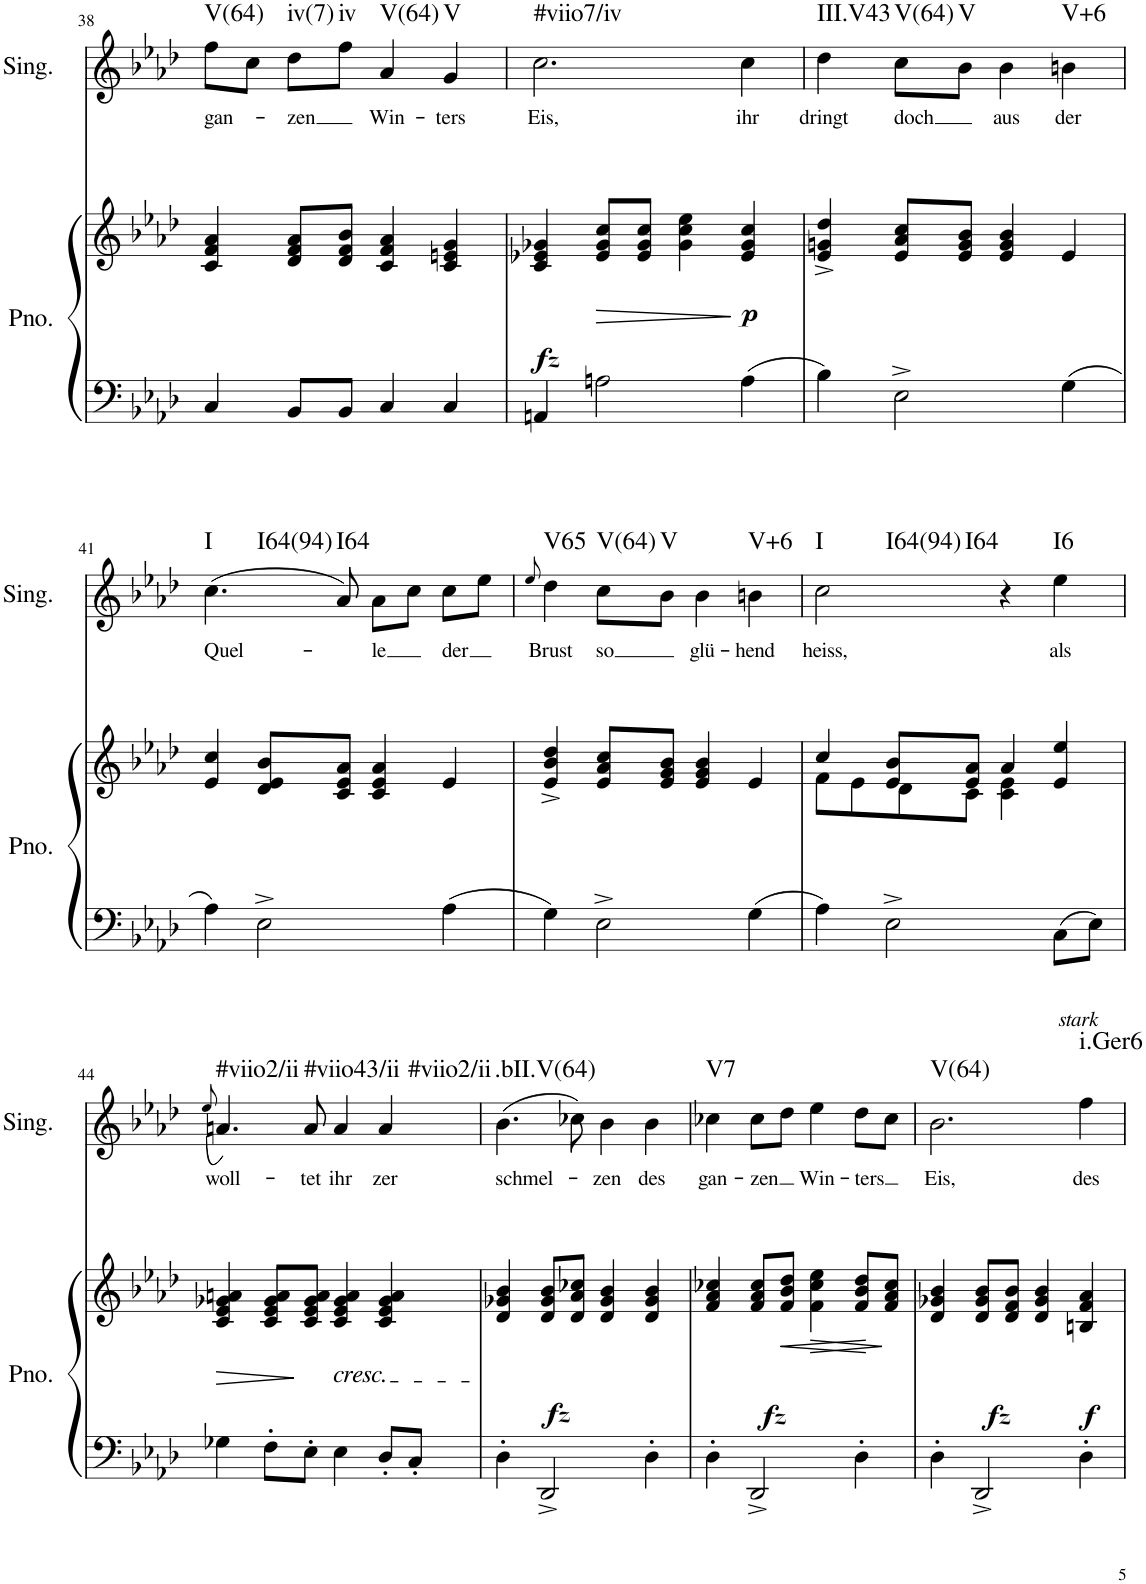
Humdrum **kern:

**kern	**kern	**dynam	**kern	**text	**harte
*part2	*part2	*part2	*part1	*part1	*part1
*staff3	*staff2	*staff2/3	*staff1	*staff1	*
*I"Pianoforte	*	*	*I"Singstimme	*	*
*I'Pno.	*	*	*I'Sing.	*	*
!!LO:PB:g=z
*clefF4	*clefG2	*	*clefG2	*	*
*k[b-e-a-d-]	*k[b-e-a-d-]	*	*k[b-e-a-d-]	*	*
*M2/2	*M2/2	*	*M2/2	*	*
*met(c|)	*met(c|)	*	*met(c|)	*	*
=38	=38	=38	=38	=38	=38
!	!	!	!	!LO:LY:b	!LO:H:kt=V(64)
4C/	4c/ 4f/ 4a-/	.	8ff\L	gan-	N
.	.	.	8cc\J	.	.
!	!	!	!	!LO:LY:b	!LO:H:kt=iv(7)
8BB-/L	8d-/ 8f/ 8a-/L	.	8dd-\L	-zen	N
!	!	!	!	!	!LO:H:kt=iv
8BB-/J	8d-/ 8f/ 8b-/J	.	8ff\J	.	N
!	!	!	!	!LO:LY:b	!LO:H:kt=V(64)
4C/	4c/ 4f/ 4a-/	.	4a-/	Win-	N
!	!	!	!	!LO:LY:b	!LO:H:kt=V
4C/	4c/ 4en/ 4g/	.	4g/	-ters	N
=39	=39	=39	=39	=39	=39
!	!	!LO:DY:a=2	!	!LO:LY:b	!LO:H:kt=#viio7/iv
4AAn/	4c/ 4e-X/ 4g-X/	fz	2.cc\	Eis,	N
!	!	!LO:HP:b	!	!	!
2An\	8e-/ 8g-/ 8cc/L	>	.	.	.
.	8e-/ 8g-/ 8cc/J	.	.	.	.
.	4g-\ 4cc\ 4ee-\	.	.	.	.
!	!	!LO:DY:n=1:b	!	!LO:LY:b	!
4A\	4e-/ 4g-/ 4cc/	] p	4cc\	ihr	.
=40	=40	=40	=40	=40	=40
!	!	!	!	!LO:LY:b	!LO:H:kt=III.V43
4B-\	4e-/^ 4gn/^ 4dd-/^	.	4dd-\	dringt	N
!	!	!	!	!LO:LY:b	!LO:H:kt=V(64)
2E-^\	8e-/ 8a-/ 8cc/L	.	8cc\L	doch	N
!	!	!	!	!	!LO:H:kt=V
.	8e-/ 8g/ 8b-/J	.	8b-\J	.	N
!	!	!	!	!LO:LY:b	!
.	4e-/ 4g/ 4b-/	.	4b-\	aus	.
!	!	!	!	!LO:LY:b	!LO:H:kt=V+6
4G\	4e-/	.	4bn\	der	N
!!LO:LB:g=z
=41	=41	=41	=41	=41	=41
!	!	!	!	!LO:LY:b	!LO:H:n=1:kt=I
!	!	!	!	!	!LO:H:n=2:kt=I64(94)
4A-\	4e-/ 4cc/	.	(4.cc\	Quel-	N N
2E-^\	8d-/ 8e-/ 8b-/L	.	.	.	.
!	!	!	!	!	!LO:H:kt=I64
.	8c/ 8e-/ 8a-/J	.	8a-/)	.	N
!	!	!	!	!LO:LY:b	!
.	4c/ 4e-/ 4a-/	.	8a-\L	-le	.
.	.	.	8cc\J	.	.
!	!	!	!	!LO:LY:b	!
4A-\	4e-/	.	8cc\L	der	.
.	.	.	8ee-\J	.	.
=42	=42	=42	=42	=42	=42
.	.	.	8qee-/	.	.
!	!	!	!	!LO:LY:b	!LO:H:kt=V65
4G\	4e-/^ 4b-/^ 4dd-/^	.	4dd-\	Brust	N
!	!	!	!	!LO:LY:b	!LO:H:kt=V(64)
2E-^\	8e-/ 8a-/ 8cc/L	.	8cc\L	so	N
!	!	!	!	!	!LO:H:kt=V
.	8e-/ 8g/ 8b-/J	.	8b-\J	.	N
!	!	!	!	!LO:LY:b	!
.	4e-/ 4g/ 4b-/	.	4b-\	glü-	.
!	!	!	!	!LO:LY:b	!LO:H:kt=V+6
4G\	4e-/	.	4bn\	-hend	N
=43	=43	=43	=43	=43	=43
*	*^	*	*	*	*
!	!	!	!	!	!LO:LY:b	!LO:H:n=1:kt=I
!	!	!	!	!	!	!LO:H:n=2:kt=I64(94)
!	!	!	!	!	!	!LO:H:n=3:kt=I64
4A-\	4cc/	8f\L	.	2cc\	heiss,	N N N
.	.	8e-\	.	.	.	.
2E-^\	8e-/ 8b-/L	8d-\	.	.	.	.
.	8e-/ 8a-/J	8c\J	.	.	.	.
.	4a-/	4c\ 4e-\	.	4r	.	.
!	!	!	!	!	!LO:LY:b	!LO:H:kt=I6
8C\L	4ee-/	4e-/	.	4ee-\	als	N
8E-\J	.	.	.	.	.	.
*	*v	*v	*	*	*	*
!!LO:LB:g=z
=44	=44	=44	=44	=44	=44
.	.	.	(8qee-/	.	.
!	!	!LO:HP:b	!	!LO:LY:b	!LO:H:kt=#viio2/ii
4G-X\	4c/ 4e-/ 4g-X/ 4an/	>	4.an/)	woll-	N
8F'\L	8c/ 8e-/ 8g-/ 8a/L	.	.	.	.
!	!	!	!	!LO:LY:b	!LO:H:kt=#viio43/ii
8E-'\J	8c/ 8e-/ 8g-/ 8a/J	]	8a/	-tet	N
!	!LO:TX:b:i:t=cresc.	!	!	!	!
!	!	!	!	!LO:LY:b	!
4E-\	4c/ 4e-/ 4g-/ 4a/	.	4a/	ihr	.
!	!	!	!	!LO:LY:b	!LO:H:kt=#viio2/ii
8D-'/L	4c/ 4e-/ 4g-/ 4a/	.	4a/	zer	N
8C'/J	.	.	.	.	.
=45	=45	=45	=45	=45	=45
!	!	!	!	!LO:LY:b	!LO:H:kt=.bII.V(64)
4D-'\	4d-/ 4g-X/ 4b-/	.	(4.b-\	schmel-	N
!	!	!LO:DY:a=2	!	!	!
2DD-^/	8d-/ 8g-/ 8b-/L	fz	.	.	.
.	8d-/ 8a-/ 8cc-X/J	.	8cc-X\)	.	.
!	!	!	!	!LO:LY:b	!
.	4d-/ 4g-/ 4b-/	.	4b-\	-zen	.
!	!	!	!	!LO:LY:b	!
4D-'\	4d-/ 4g-/ 4b-/	.	4b-\	des	.
=46	=46	=46	=46	=46	=46
!	!	!	!	!LO:LY:b	!LO:H:kt=V7
4D-'\	4f/ 4a-/ 4cc-X/	.	4cc-X\	gan-	N
!	!	!LO:DY:a=2	!	!LO:LY:b	!
2DD-^/	8f/ 8a-/ 8cc-/L	fz	8cc-\L	-zen	.
!	!	!LO:HP:b	!	!	!
.	8f/ 8b-/ 8dd-/J	<	8dd-\J	.	.
!	!	!LO:HP:n=1:b	!	!LO:LY:b	!
.	4f\ 4cc-\ 4ee-\	[ >	4ee-\	Win-	.
!	!	!	!	!LO:LY:b	!
4D-'\	8f/ 8b-/ 8dd-/L	]	8dd-\L	-ters	.
.	8f/ 8a-/ 8cc-/J	.	8cc-\J	.	.
=47	=47	=47	=47	=47	=47
!	!	!	!	!LO:LY:b	!LO:H:kt=V(64)
4D-'\	4d-/ 4g-X/ 4b-/	.	2.b-\	Eis,	N
!	!	!LO:DY:a=2	!	!	!
2DD-^/	8d-/ 8g-/ 8b-/L	fz	.	.	.
.	8d-/ 8f/ 8b-/J	.	.	.	.
.	4d-/ 4g-/ 4b-/	.	.	.	.
!	!	!	!LO:TX:a:i:t=stark	!	!
!	!	!LO:DY:a=2	!	!LO:LY:b	!LO:H:kt=i.Ger6
4D-'\	4Bn/ 4f/ 4a-/	f	4ff\	des	N
=	=	=	=	=	=
*-	*-	*-	*-	*-	*-
